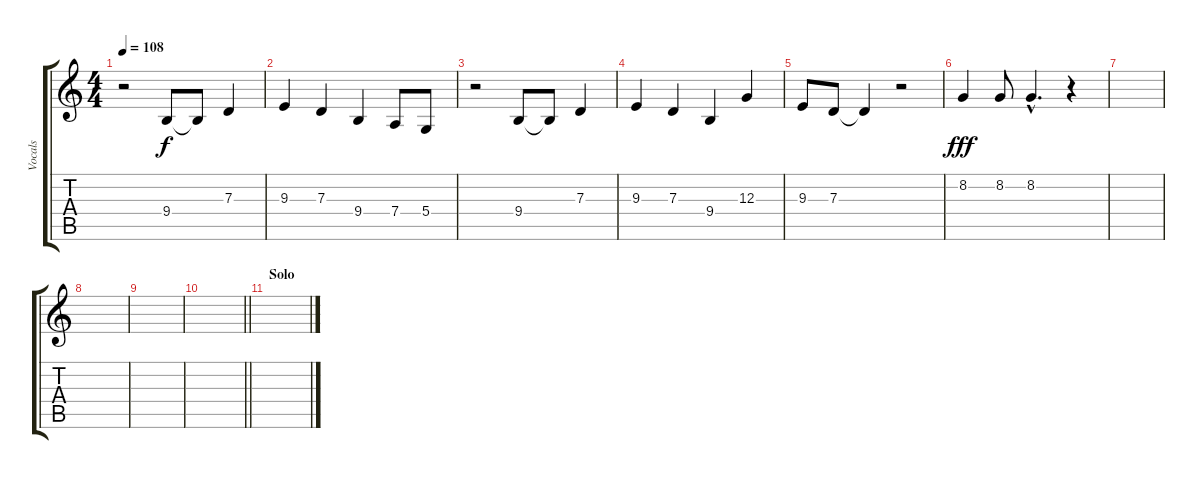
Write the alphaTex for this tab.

\track ("Vocals" "Vocals") {instrument tuba}
\staff {score tabs}
\tuning (E4 B3 G3 D3 A2 E2) {hide}
\ts (4 4)
\tempo 108
\clef g2
\ks c
r.2{dy f} 9.4.8 9.4{t}.8 7.3.4 |
9.3.4 7.3.4 9.4.4 7.4.8 5.4.8 |
r.2 9.4.8 9.4{t}.8 7.3.4 |
9.3.4 7.3.4 9.4.4 12.3.4 |
9.3.8 7.3.8 7.3{t}.4 r.2 |
8.2.4{dy fff} 8.2.8 8.2{hac}.4{d} r.4 |
|
|
|
\barLineRight lightlight
|
\section ("" "Solo")
